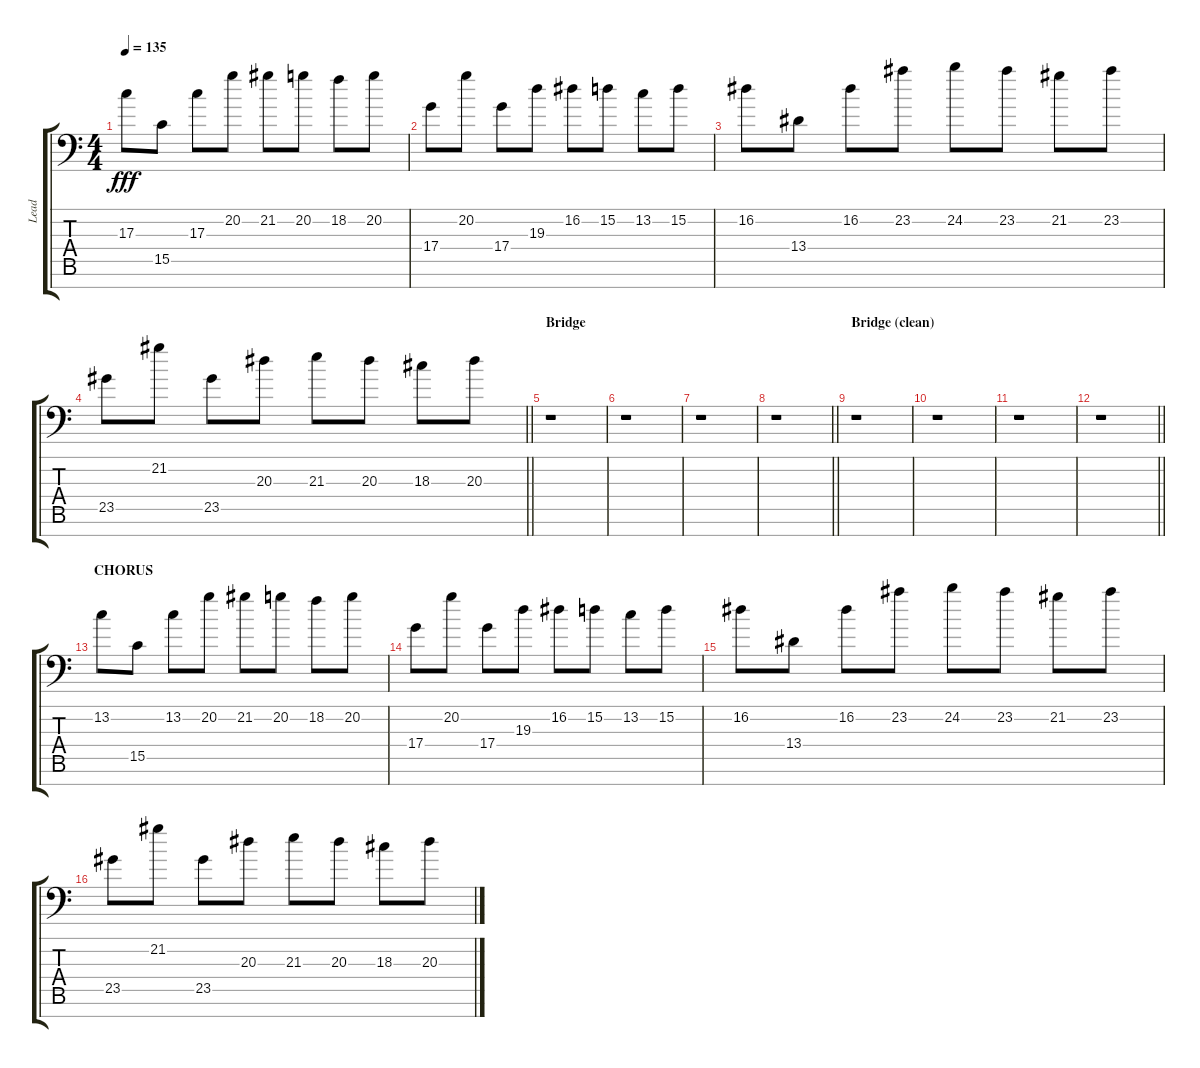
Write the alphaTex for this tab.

\track ("Lead" "Lead") {instrument lead2sawtooth}
\staff {score tabs}
\tuning (C8 B3 G3 D3 A2 E2 C-1) {hide}
\ts (4 4)
\tempo 135
\clef f4
\ks c
17.3.8{dy fff} 15.5.8 17.3.8 20.2.8 21.2.8 20.2.8 18.2.8 20.2.8 |
17.4.8 20.2.8 17.4.8 19.3.8 16.2.8 15.2.8 13.2.8 15.2.8 |
16.2.8 13.4.8 16.2.8 23.2.8 24.2.8 23.2.8 21.2.8 23.2.8 |
\barLineRight lightlight
23.5.8 21.2.8 23.5.8 20.3.8 21.3.8 20.3.8 18.3.8 20.3.8 |
\section ("" "Bridge")
r.1 |
r.1 |
r.1 |
\barLineRight lightlight
r.1 |
\section ("" "Bridge (clean)")
r.1 |
r.1 |
r.1 |
\barLineRight lightlight
r.1 |
\section ("" "CHORUS")
13.2.8 15.5.8 13.2.8 20.2.8 21.2.8 20.2.8 18.2.8 20.2.8 |
17.4.8 20.2.8 17.4.8 19.3.8 16.2.8 15.2.8 13.2.8 15.2.8 |
16.2.8 13.4.8 16.2.8 23.2.8 24.2.8 23.2.8 21.2.8 23.2.8 |
23.5.8 21.2.8 23.5.8 20.3.8 21.3.8 20.3.8 18.3.8 20.3.8
